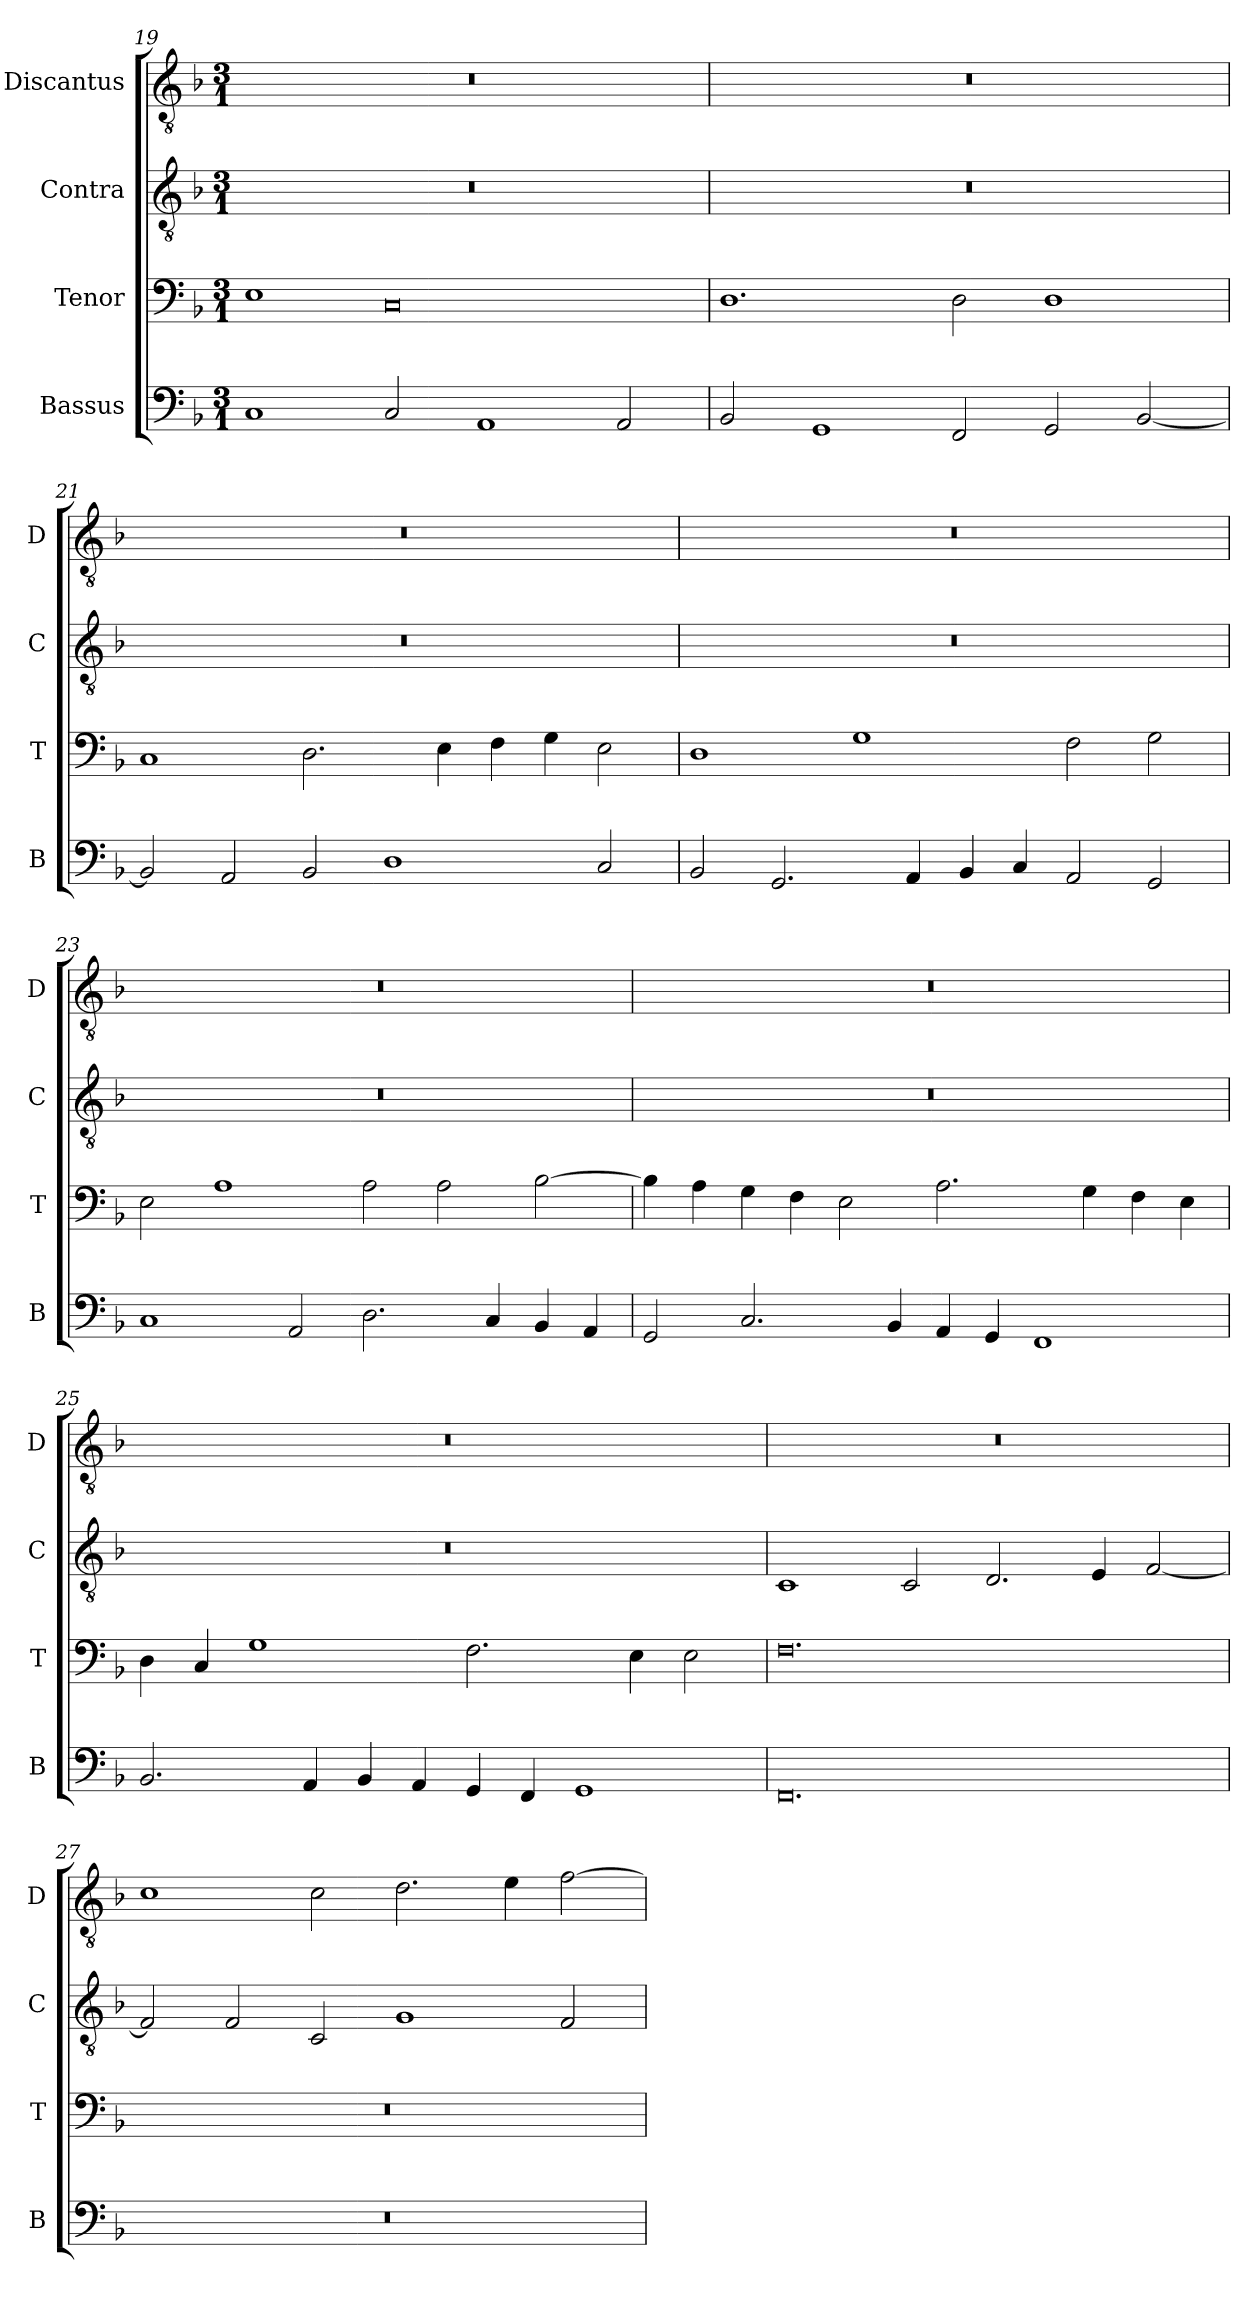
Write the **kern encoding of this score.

**kern	**kern	**kern	**kern
*part4	*part3	*part2	*part1
*staff4	*staff3	*staff2	*staff1
*I"Bassus	*I"Tenor	*I"Contra	*I"Discantus
*I'B	*I'T	*I'C	*I'D
*clefF4	*clefF4	*clefGv2	*clefGv2
*k[b-]	*k[b-]	*k[b-]	*k[b-]
*M3/1	*M3/1	*M3/1	*M3/1
=19	=19	=19	=19
1C	1E	0.r	0.r
2C/	0C	.	.
1AA	.	.	.
2AA/	.	.	.
=20	=20	=20	=20
2BB-/	1.D	0.r	0.r
1GG	.	.	.
2FF/	2D\	.	.
2GG/	1D	.	.
[2BB-/	.	.	.
=21	=21	=21	=21
2BB-/]	1C	0.r	0.r
2AA/	.	.	.
2BB-/	2.D\	.	.
1D	.	.	.
.	4E\	.	.
.	4F\	.	.
.	4G\	.	.
2C/	2E\	.	.
=22	=22	=22	=22
2BB-/	1D	0.r	0.r
2.GG/	.	.	.
.	1G	.	.
4AA/	.	.	.
4BB-/	.	.	.
4C/	.	.	.
2AA/	2F\	.	.
2GG/	2G\	.	.
=23	=23	=23	=23
1C	2E\	0.r	0.r
.	1A	.	.
2AA/	.	.	.
2.D\	2A\	.	.
.	2A\	.	.
4C/	.	.	.
4BB-/	[2B-\	.	.
4AA/	.	.	.
=24	=24	=24	=24
2GG/	4B-\]	0.r	0.r
.	4A\	.	.
2.C/	4G\	.	.
.	4F\	.	.
.	2E\	.	.
4BB-/	.	.	.
4AA/	2.A\	.	.
4GG/	.	.	.
1FF	.	.	.
.	4G\	.	.
.	4F\	.	.
.	4E\	.	.
=25	=25	=25	=25
2.BB-/	4D\	0.r	0.r
.	4C/	.	.
.	1G	.	.
4AA/	.	.	.
4BB-/	.	.	.
4AA/	.	.	.
4GG/	2.F\	.	.
4FF/	.	.	.
1GG	.	.	.
.	4E\	.	.
.	2E\	.	.
=26	=26	=26	=26
0.FF	0.F	1C	0.r
.	.	2C/	.
.	.	2.D/	.
.	.	4E/	.
.	.	[2F/	.
=27	=27	=27	=27
0.r	0.r	2F/]	1c
.	.	2F/	.
.	.	2C/	2c\
.	.	1G	2.d\
.	.	.	4e\
.	.	2F/	[2f\
=	=	=	=
*-	*-	*-	*-
